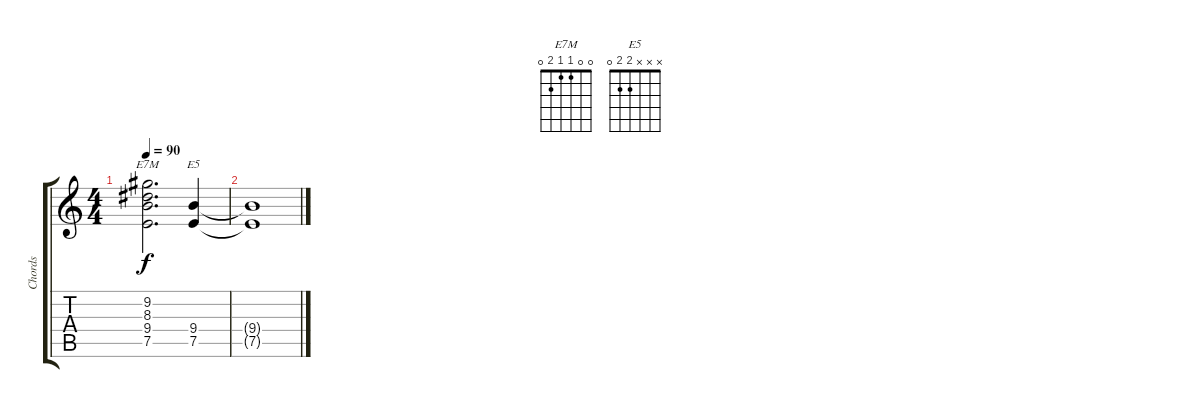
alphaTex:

\track ("Chords" "Chords") {instrument electricguitarjazz}
\staff {score tabs}
\tuning (E4 B3 G3 D3 A2 E2) {hide}
\chord ("E7M" 0 0 1 1 2 0)
\chord ("E5" x x x 2 2 0)
\ts (4 4)
\tempo 90
\clef g2
\ks c
(9.2 8.3 9.4 7.5).2{d ch "E7M" dy f} (9.4 7.5).4{ch "E5"} |
(9.4{t} 7.5{t}).1
